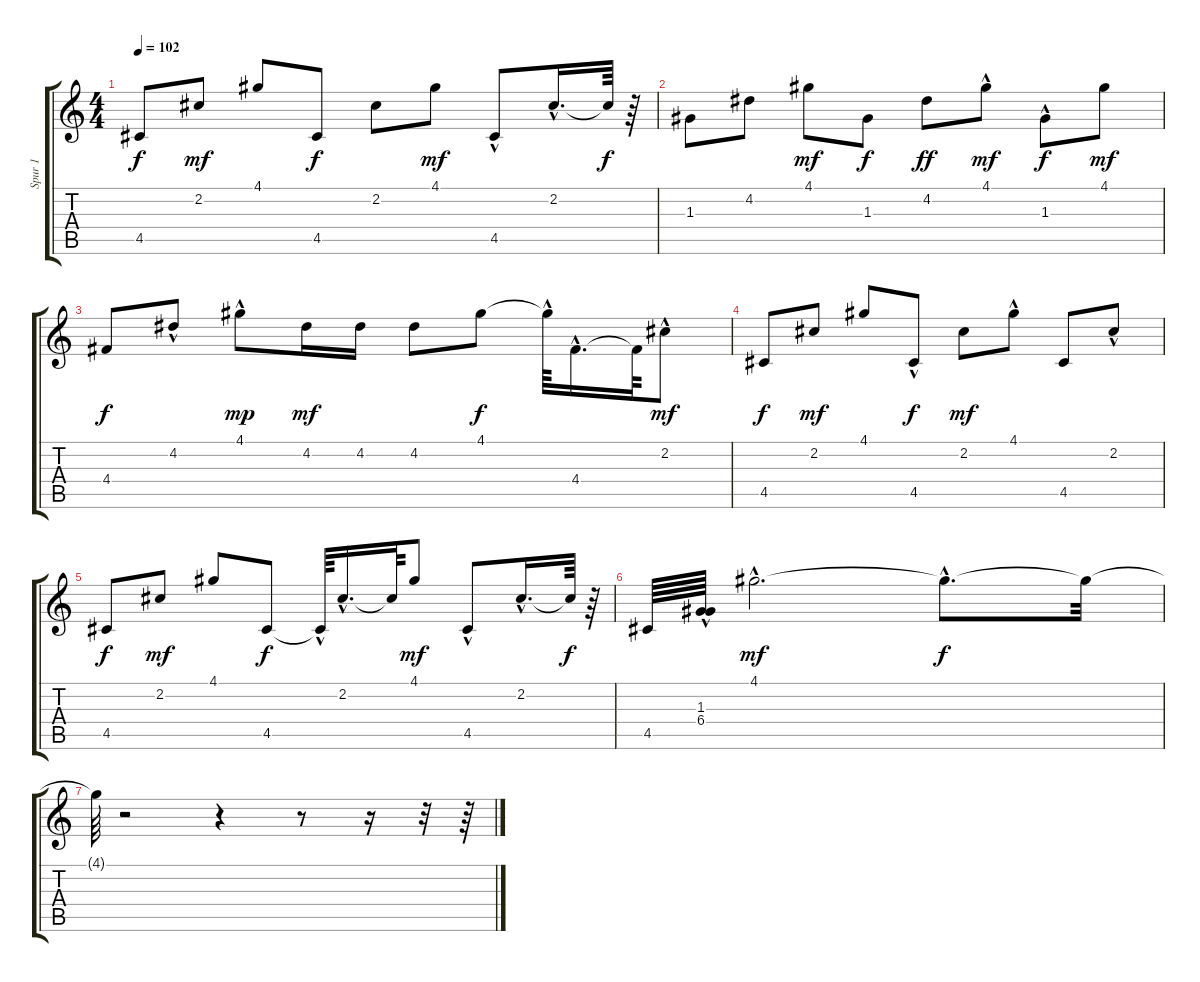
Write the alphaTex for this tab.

\track ("Spur 1" "Spur 1") {instrument electricguitarclean}
\staff {score tabs}
\tuning (E4 B3 G3 D3 A2 E2) {hide}
\ts (4 4)
\tempo 102
\clef g2
\ks c
4.5.8{dy f} 2.2.8{dy mf} 4.1.8 4.5.8{dy f} 2.2.8 4.1.8{dy mf} 4.5{hac}.8 2.2{hac}.16{d} 2.2{t}.64{dy f} r.64 |
1.3.8 4.2.8 4.1.8{dy mf} 1.3.8{dy f} 4.2.8{dy ff} 4.1{hac}.8{dy mf} 1.3{hac}.8{dy f} 4.1.8{dy mf} |
4.4.8{dy f} 4.2{hac}.8 4.1{hac}.8{dy mp} 4.2.16{dy mf} 4.2.16 4.2.8 4.1.8{dy f} 4.1{hac t}.64 4.4{hac}.16{d} 4.4{t}.64 2.2{hac}.8{dy mf} |
4.5.8{dy f} 2.2.8{dy mf} 4.1.8 4.5{hac}.8{dy f} 2.2.8{dy mf} 4.1{hac}.8 4.5.8 2.2{hac}.8 |
4.5.8{dy f} 2.2.8{dy mf} 4.1.8 4.5.8{dy f} 4.5{hac t}.64 2.2{hac}.16{d} 2.2{t}.64 4.1.8{dy mf} 4.5{hac}.8 2.2{hac}.16{d} 2.2{t}.64{dy f} r.64 |
4.5.64 (1.3{hac} 6.4{hac}).64 4.1{hac}.2{d dy mf} 4.1{hac t}.8{d dy f} 4.1{t}.32 |
4.1{t}.64 r.2 r.4 r.8 r.16 r.32 r.64
